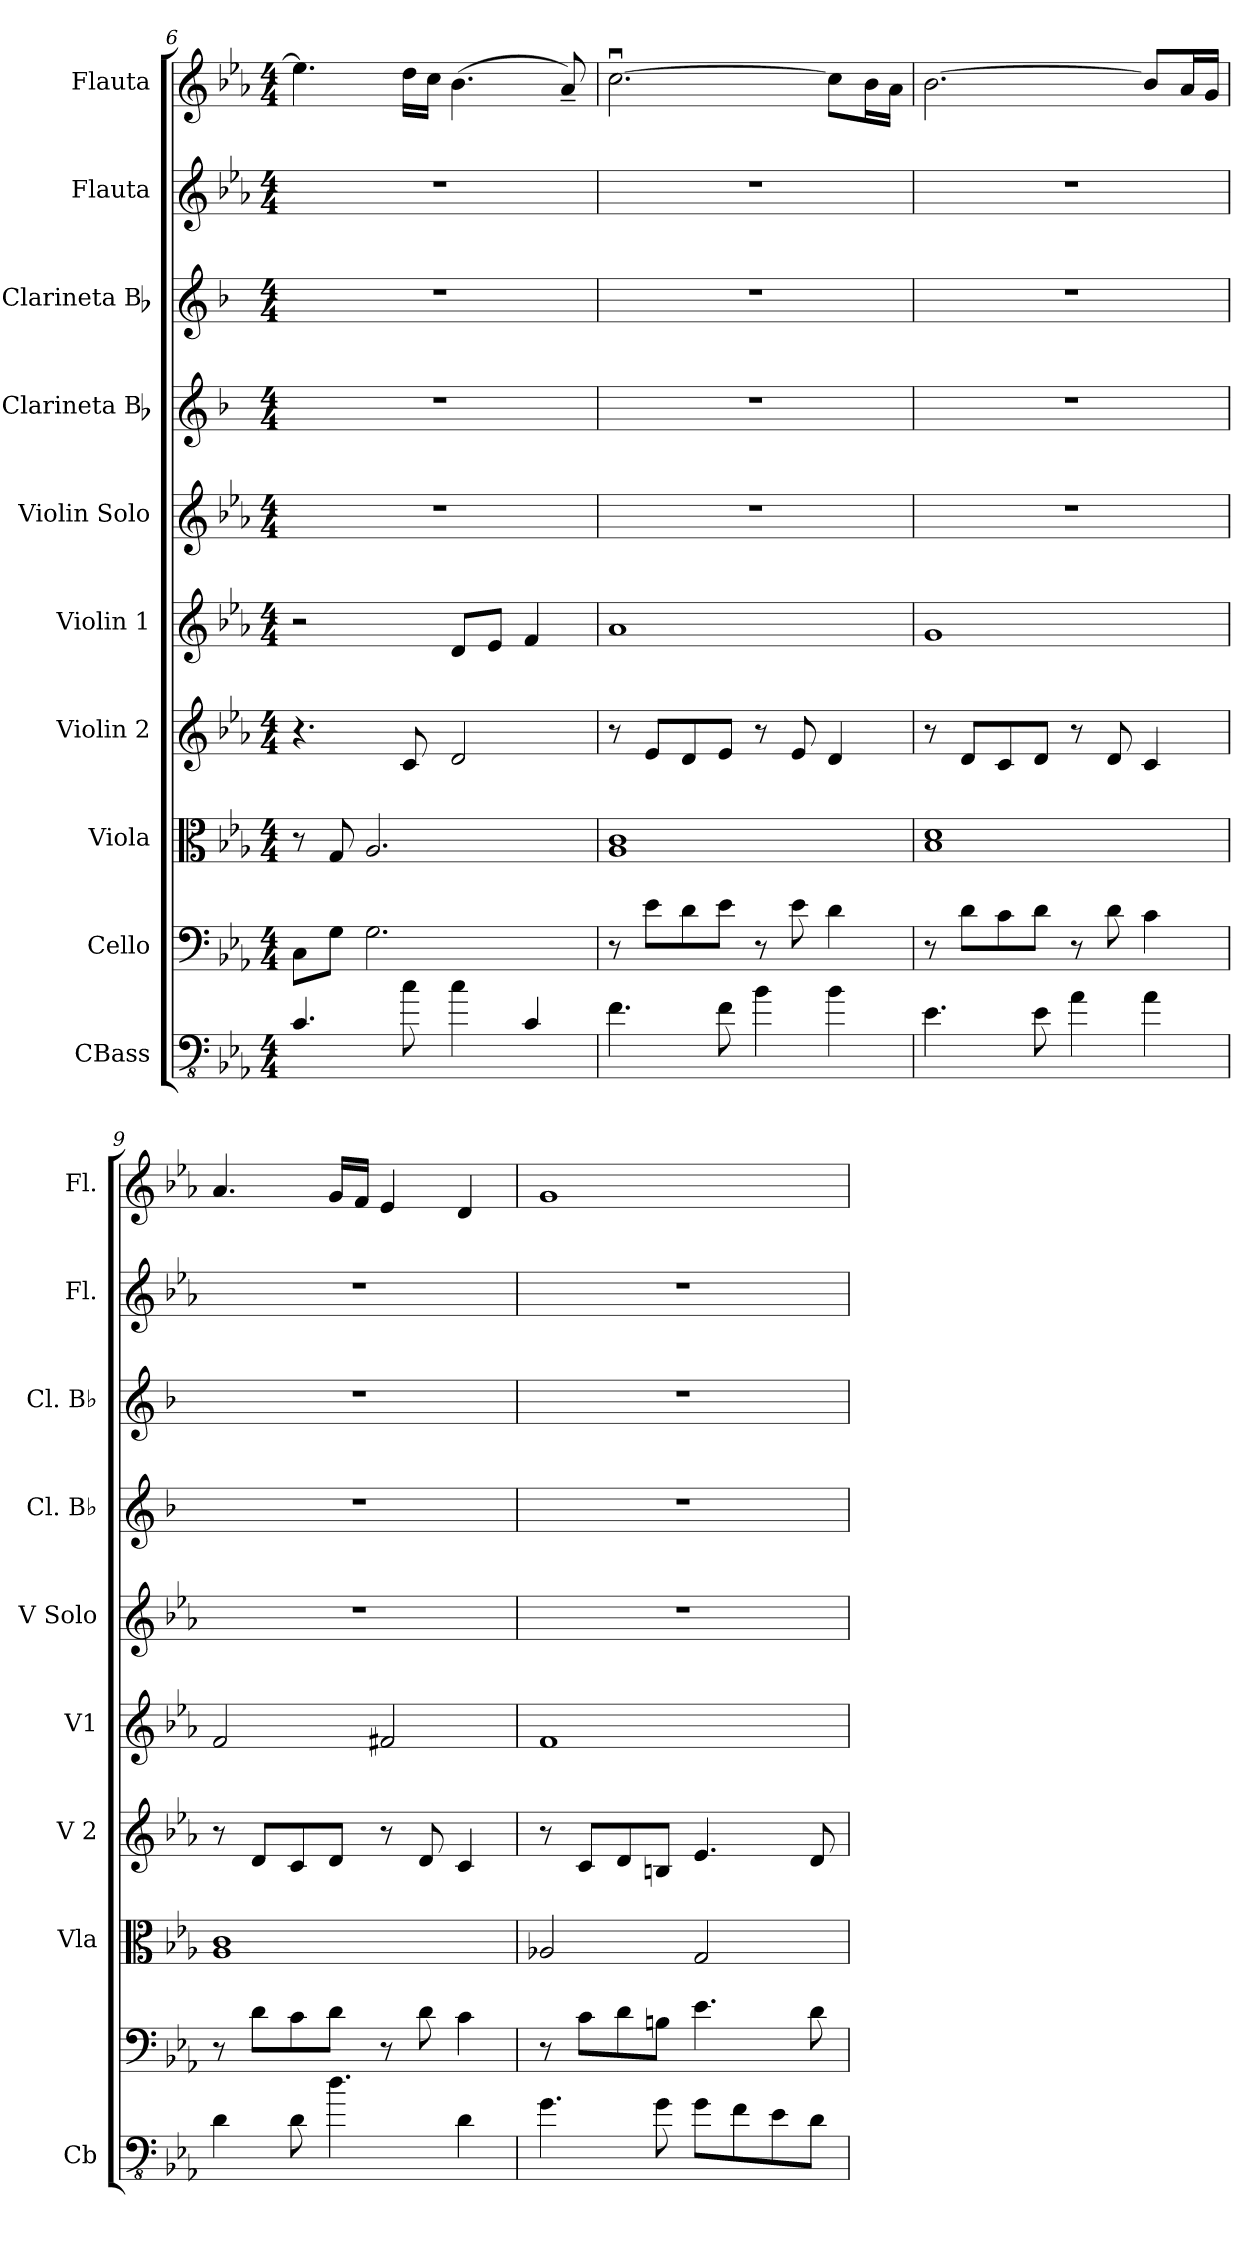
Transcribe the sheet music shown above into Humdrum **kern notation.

**kern	**kern	**kern	**kern	**kern	**kern	**kern	**kern	**kern	**kern
*part10	*part9	*part8	*part7	*part6	*part5	*part4	*part3	*part2	*part1
*staff10	*staff9	*staff8	*staff7	*staff6	*staff5	*staff4	*staff3	*staff2	*staff1
*I"CBass	*I"Cello	*I"Viola	*I"Violin 2	*I"Violin 1	*I"Violin Solo	*I"Clarineta Bb	*I"Clarineta Bb	*I"Flauta	*I"Flauta
*I'Cb	*	*I'Vla	*I'V 2	*I'V1	*I'V Solo	*I'Cl. Bb	*I'Cl. Bb	*I'Fl.	*I'Fl.
*clefFv4	*clefF4	*clefC3	*clefG2	*clefG2	*clefG2	*clefG2	*clefG2	*clefG2	*clefG2
*ITrd7c12	*	*	*	*	*	*ITrd1c2	*ITrd1c2	*	*
*k[b-e-a-]	*k[b-e-a-]	*k[b-e-a-]	*k[b-e-a-]	*k[b-e-a-]	*k[b-e-a-]	*k[b-e-a-]	*k[b-e-a-]	*k[b-e-a-]	*k[b-e-a-]
*M4/4	*M4/4	*M4/4	*M4/4	*M4/4	*M4/4	*M4/4	*M4/4	*M4/4	*M4/4
=6	=6	=6	=6	=6	=6	=6	=6	=6	=6
4.CC/	8C\L	8r	4.r	2r	1r	1r	1r	1r	4.ee-\]
.	8G\J	8G/	.	.	.	.	.	.	.
.	2.G\	2.A-/	.	.	.	.	.	.	.
8C\	.	.	8c/	.	.	.	.	.	16dd\LL
.	.	.	.	.	.	.	.	.	16cc\JJ
4C\	.	.	2d/	8d/L	.	.	.	.	(4.b-\
.	.	.	.	8e-/J	.	.	.	.	.
4CC/	.	.	.	4f/	.	.	.	.	.
.	.	.	.	.	.	.	.	.	8a-~/)
!!LO:PB:g=z
=7	=7	=7	=7	=7	=7	=7	=7	=7	=7
4.FF\	8r	1A- 1c	8r	1a-	1r	1r	1r	1r	[2.ccu\
.	8e-\L	.	8e-/L	.	.	.	.	.	.
.	8d\	.	8d/	.	.	.	.	.	.
8FF\	8e-\J	.	8e-/J	.	.	.	.	.	.
4BB-\	8r	.	8r	.	.	.	.	.	.
.	8e-\	.	8e-/	.	.	.	.	.	.
4BB-\	4d\	.	4d/	.	.	.	.	.	8cc\L]
.	.	.	.	.	.	.	.	.	16b-\L
.	.	.	.	.	.	.	.	.	16a-\JJ
=8	=8	=8	=8	=8	=8	=8	=8	=8	=8
4.EE-\	8r	1B- 1d	8r	1g	1r	1r	1r	1r	[2.b-\
.	8d\L	.	8d/L	.	.	.	.	.	.
.	8c\	.	8c/	.	.	.	.	.	.
8EE-\	8d\J	.	8d/J	.	.	.	.	.	.
4AA-\	8r	.	8r	.	.	.	.	.	.
.	8d\	.	8d/	.	.	.	.	.	.
4AA-\	4c\	.	4c/	.	.	.	.	.	8b-/L]
.	.	.	.	.	.	.	.	.	16a-/L
.	.	.	.	.	.	.	.	.	16g/JJ
=9	=9	=9	=9	=9	=9	=9	=9	=9	=9
4DD\	8r	1A- 1c	8r	2f/	1r	1r	1r	1r	4.a-/
.	8d\L	.	8d/L	.	.	.	.	.	.
8DD\	8c\	.	8c/	.	.	.	.	.	.
4.D\	8d\J	.	8d/J	.	.	.	.	.	16g/LL
.	.	.	.	.	.	.	.	.	16f/JJ
.	8r	.	8r	2f#X/	.	.	.	.	4e-/
.	8d\	.	8d/	.	.	.	.	.	.
4DD\	4c\	.	4c/	.	.	.	.	.	4d/
=10	=10	=10	=10	=10	=10	=10	=10	=10	=10
4.GG\	8r	2A-X/	8r	1f	1r	1r	1r	1r	1g
.	8c\L	.	8c/L	.	.	.	.	.	.
.	8d\	.	8d/	.	.	.	.	.	.
8GG\	8Bn\J	.	8Bn/J	.	.	.	.	.	.
8GG\L	4.e-\	2G/	4.e-/	.	.	.	.	.	.
8FF\	.	.	.	.	.	.	.	.	.
8EE-\	.	.	.	.	.	.	.	.	.
8DD\J	8d\	.	8d/	.	.	.	.	.	.
=	=	=	=	=	=	=	=	=	=
*-	*-	*-	*-	*-	*-	*-	*-	*-	*-
